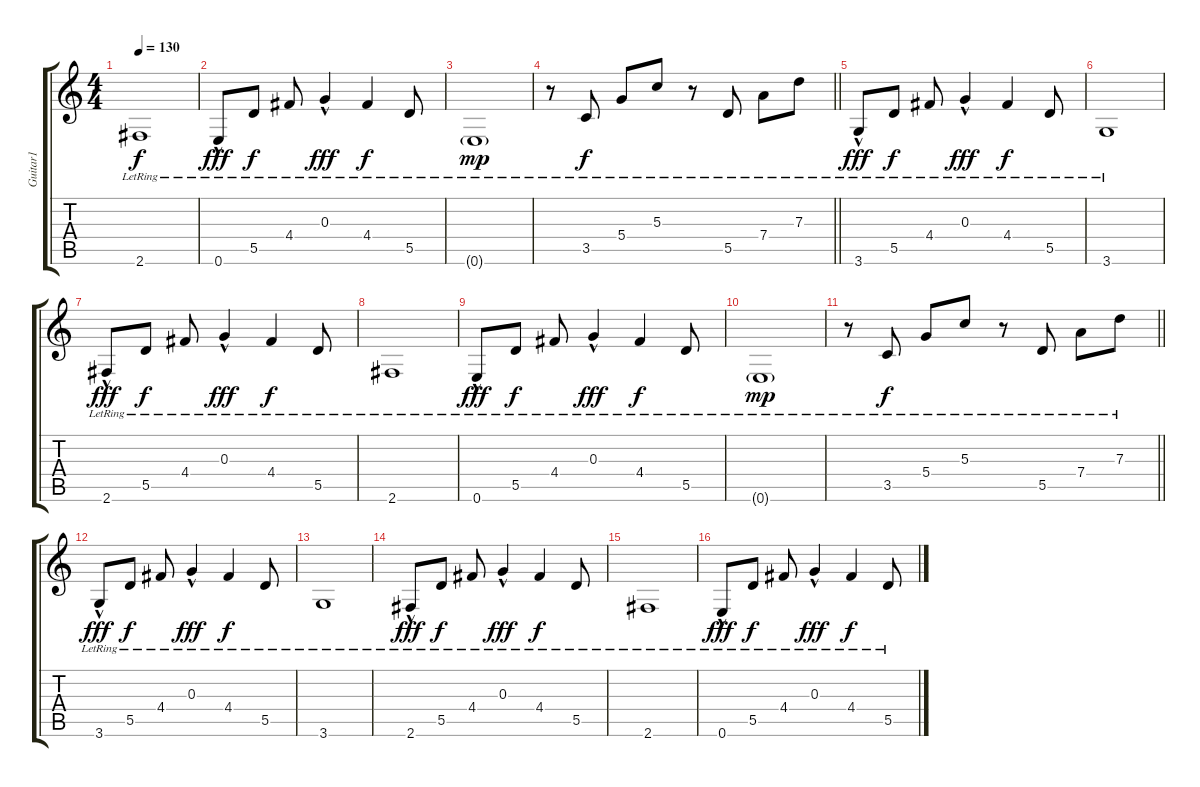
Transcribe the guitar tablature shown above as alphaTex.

\track ("Guitar1" "Guitar1") {instrument acousticguitarnylon}
\staff {score tabs}
\tuning (E4 B3 G3 D3 A2 E2) {hide}
\ts (4 4)
\tempo 130
\clef g2
\ks c
2.6{lr}.1{dy f} |
0.6{hac lr}.8{dy fff} 5.5{lr}.8{dy f} 4.4{lr}.8 0.3{hac lr}.4{dy fff} 4.4{lr}.4{dy f} 5.5{lr}.8 |
0.6{g lr}.1{dy mp} |
\barLineRight lightlight
r.8 3.5{lr}.8{dy f} 5.4{lr}.8 5.3{lr}.8 r.8 5.5{lr}.8 7.4{lr}.8 7.3{lr}.8 |
3.6{hac lr}.8{dy fff} 5.5{lr}.8{dy f} 4.4{lr}.8 0.3{hac lr}.4{dy fff} 4.4{lr}.4{dy f} 5.5{lr}.8 |
3.6{lr}.1 |
2.6{hac lr}.8{dy fff} 5.5{lr}.8{dy f} 4.4{lr}.8 0.3{hac lr}.4{dy fff} 4.4{lr}.4{dy f} 5.5{lr}.8 |
2.6{lr}.1 |
0.6{hac lr}.8{dy fff} 5.5{lr}.8{dy f} 4.4{lr}.8 0.3{hac lr}.4{dy fff} 4.4{lr}.4{dy f} 5.5{lr}.8 |
0.6{g lr}.1{dy mp} |
\barLineRight lightlight
r.8 3.5{lr}.8{dy f} 5.4{lr}.8 5.3{lr}.8 r.8 5.5{lr}.8 7.4{lr}.8 7.3{lr}.8 |
3.6{hac lr}.8{dy fff} 5.5{lr}.8{dy f} 4.4{lr}.8 0.3{hac lr}.4{dy fff} 4.4{lr}.4{dy f} 5.5{lr}.8 |
3.6{lr}.1 |
2.6{hac lr}.8{dy fff} 5.5{lr}.8{dy f} 4.4{lr}.8 0.3{hac lr}.4{dy fff} 4.4{lr}.4{dy f} 5.5{lr}.8 |
2.6{lr}.1 |
0.6{hac lr}.8{dy fff} 5.5{lr}.8{dy f} 4.4{lr}.8 0.3{hac lr}.4{dy fff} 4.4{lr}.4{dy f} 5.5{lr}.8
